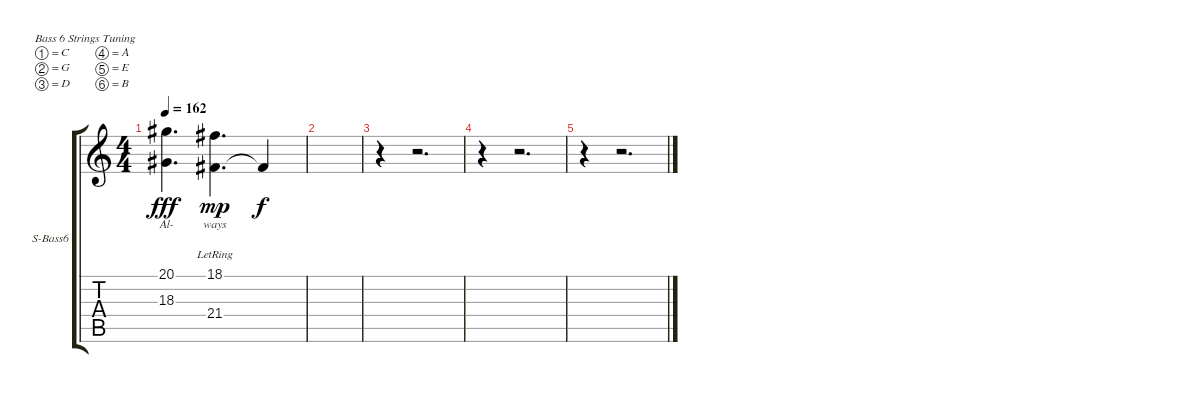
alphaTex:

\defaultSystemsLayout 4
\bracketExtendMode groupsimilarinstruments
\firstSystemTrackNameOrientation horizontal
\otherSystemsTrackNameOrientation horizontal
\track ("Mark Hoppus" "S-Bass6") {instrument synthbass1}
\staff {score tabs}
\tuning (C3 G2 D2 A1 E1 B0)
\ts (4 4)
\tempo 162
\clef g2
\ks c
(20.1 18.3).4{d lyrics (0 "Al-") lyrics (1 "") lyrics (2 "") lyrics (3 "") lyrics (4 "") dy fff} (18.1{lr} 21.4).4{d lyrics (0 "ways") lyrics (1 "") lyrics (2 "") lyrics (3 "") lyrics (4 "") dy mp} 21.4{t}.4{lyrics (0 "") lyrics (1 "") lyrics (2 "") lyrics (3 "") lyrics (4 "") dy f} |
|
r.4 r.2{d} |
r.4 r.2{d} |
r.4 r.2{d}
